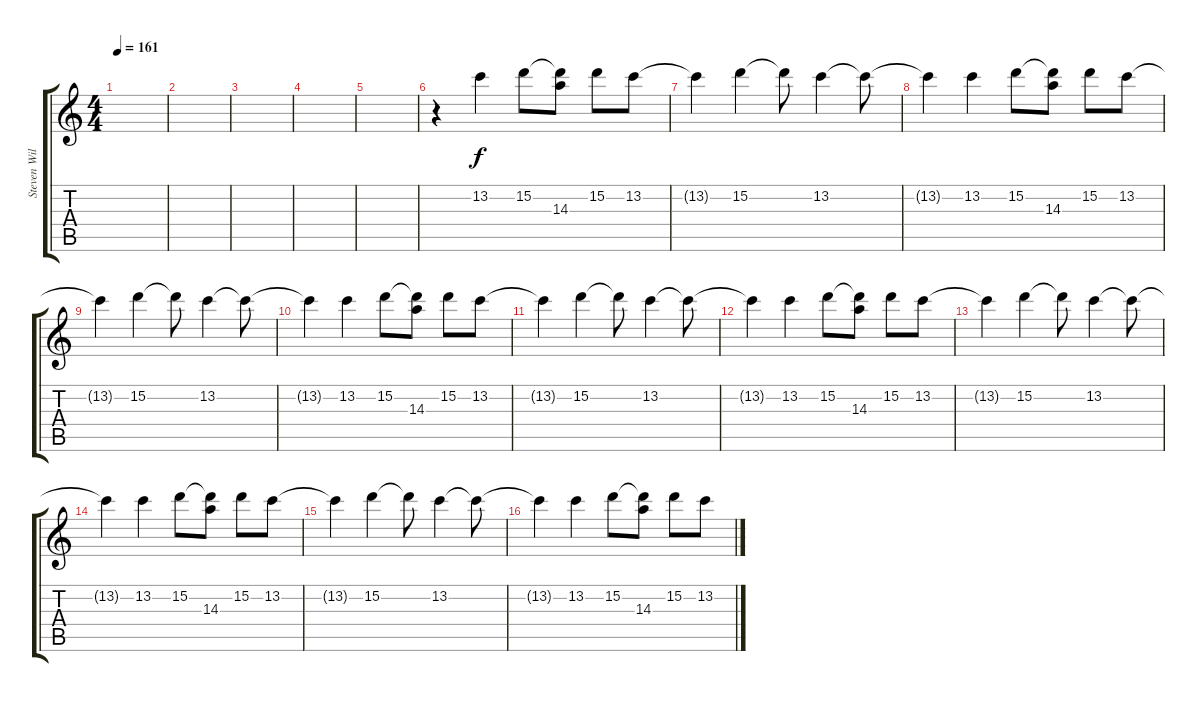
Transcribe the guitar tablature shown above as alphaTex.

\track ("Steven Wilson (Guitar 2)" "Steven Wil") {instrument electricguitarclean}
\staff {score tabs}
\tuning (E4 B3 G3 D3 A2 D2) {hide}
\ts (4 4)
\tempo 161
\clef g2
\ks c
|
|
|
|
|
r.4{volume 16 balance 16 instrument electricguitarclean} 13.2.4 15.2.8 (15.2{t} 14.3).8 15.2.8 13.2.8 |
13.2{t}.4 15.2.4 15.2{t}.8 13.2.4 13.2{t}.8 |
13.2{t}.4 13.2.4 15.2.8 (15.2{t} 14.3).8 15.2.8 13.2.8 |
13.2{t}.4 15.2.4 15.2{t}.8 13.2.4 13.2{t}.8 |
13.2{t}.4 13.2.4 15.2.8 (15.2{t} 14.3).8 15.2.8 13.2.8 |
13.2{t}.4 15.2.4 15.2{t}.8 13.2.4 13.2{t}.8 |
13.2{t}.4 13.2.4 15.2.8 (15.2{t} 14.3).8 15.2.8 13.2.8 |
13.2{t}.4 15.2.4 15.2{t}.8 13.2.4 13.2{t}.8 |
13.2{t}.4 13.2.4 15.2.8 (15.2{t} 14.3).8 15.2.8 13.2.8 |
13.2{t}.4 15.2.4 15.2{t}.8 13.2.4 13.2{t}.8 |
13.2{t}.4 13.2.4 15.2.8 (15.2{t} 14.3).8 15.2.8 13.2.8
